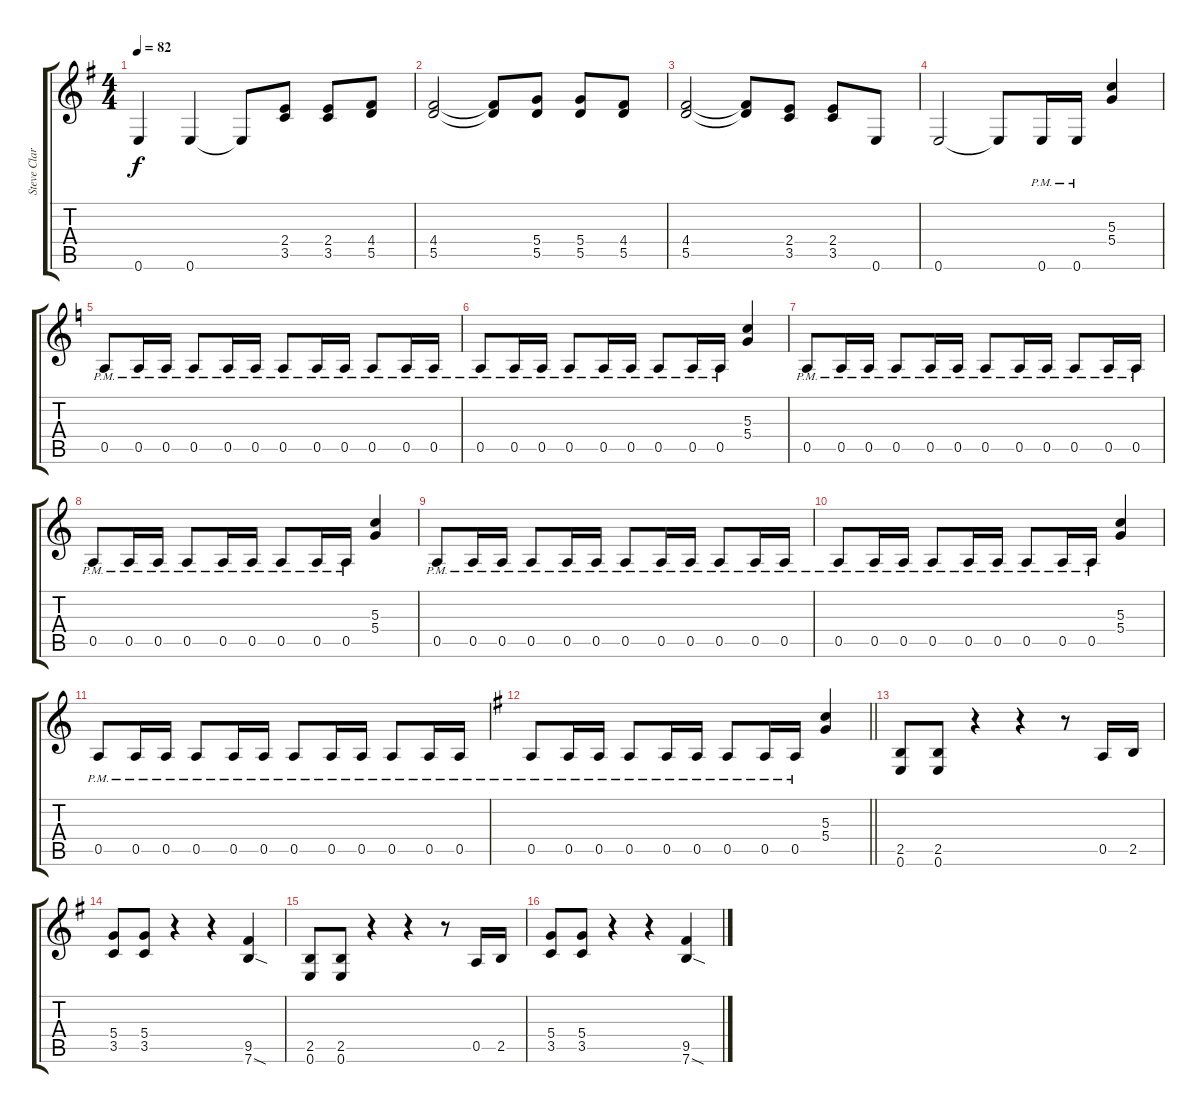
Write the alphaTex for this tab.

\track ("Steve Clark" "Steve Clar") {instrument electricguitarclean}
\staff {score tabs}
\tuning (E4 B3 G3 D3 A2 E2) {hide}
\ts (4 4)
\tempo 82
\clef g2
\ks eminor
0.6.4{dy f} 0.6.4 0.6{t}.8 (2.4 3.5).8 (2.4 3.5).8 (4.4 5.5).8 |
(4.4 5.5).2 (4.4{t} 5.5{t}).8 (5.4 5.5).8 (5.4 5.5).8 (4.4 5.5).8 |
(4.4 5.5).2 (4.4{t} 5.5{t}).8 (2.4 3.5).8 (2.4 3.5).8 0.6.8 |
0.6.2 0.6{t}.8 0.6{pm}.16 0.6{pm}.16 (5.3 5.4).4 |
\ks aminor
0.5{pm}.8 0.5{pm}.16 0.5{pm}.16 0.5{pm}.8 0.5{pm}.16 0.5{pm}.16 0.5{pm}.8 0.5{pm}.16 0.5{pm}.16 0.5{pm}.8 0.5{pm}.16 0.5{pm}.16 |
0.5{pm}.8 0.5{pm}.16 0.5{pm}.16 0.5{pm}.8 0.5{pm}.16 0.5{pm}.16 0.5{pm}.8 0.5{pm}.16 0.5{pm}.16 (5.3 5.4).4 |
0.5{pm}.8 0.5{pm}.16 0.5{pm}.16 0.5{pm}.8 0.5{pm}.16 0.5{pm}.16 0.5{pm}.8 0.5{pm}.16 0.5{pm}.16 0.5{pm}.8 0.5{pm}.16 0.5{pm}.16 |
0.5{pm}.8 0.5{pm}.16 0.5{pm}.16 0.5{pm}.8 0.5{pm}.16 0.5{pm}.16 0.5{pm}.8 0.5{pm}.16 0.5{pm}.16 (5.3 5.4).4 |
0.5{pm}.8 0.5{pm}.16 0.5{pm}.16 0.5{pm}.8 0.5{pm}.16 0.5{pm}.16 0.5{pm}.8 0.5{pm}.16 0.5{pm}.16 0.5{pm}.8 0.5{pm}.16 0.5{pm}.16 |
0.5{pm}.8 0.5{pm}.16 0.5{pm}.16 0.5{pm}.8 0.5{pm}.16 0.5{pm}.16 0.5{pm}.8 0.5{pm}.16 0.5{pm}.16 (5.3 5.4).4 |
0.5{pm}.8 0.5{pm}.16 0.5{pm}.16 0.5{pm}.8 0.5{pm}.16 0.5{pm}.16 0.5{pm}.8 0.5{pm}.16 0.5{pm}.16 0.5{pm}.8 0.5{pm}.16 0.5{pm}.16 |
\barLineRight lightlight
\ks eminor
0.5{pm}.8 0.5{pm}.16 0.5{pm}.16 0.5{pm}.8 0.5{pm}.16 0.5{pm}.16 0.5{pm}.8 0.5{pm}.16 0.5{pm}.16 (5.3 5.4).4 |
(2.5 0.6).8 (2.5 0.6).8 r.4 r.4 r.8 0.5.16 2.5.16 |
(5.4 3.5).8 (5.4 3.5).8 r.4 r.4 (9.5 7.6{sod}).4 |
(2.5 0.6).8 (2.5 0.6).8 r.4 r.4 r.8 0.5.16 2.5.16 |
(5.4 3.5).8 (5.4 3.5).8 r.4 r.4 (9.5 7.6{sod}).4
